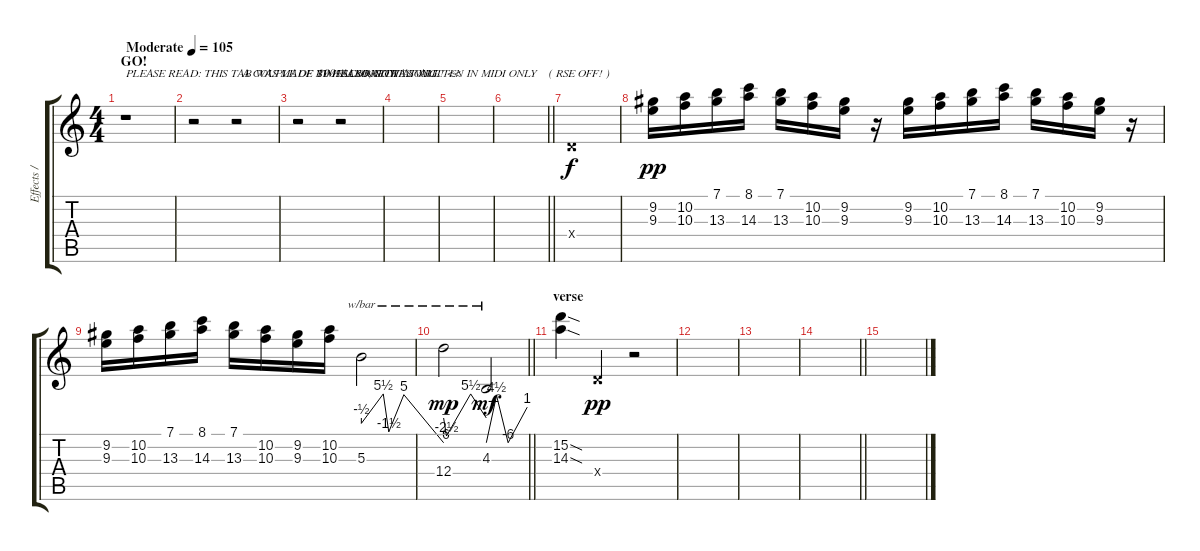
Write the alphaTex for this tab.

\track ("Effects / Guitar Dub" "Effects / ") {instrument acousticguitarsteel}
\staff {score tabs}
\tuning (E4 B3 G3 D3 A2 E2) {hide}
\ts (4 4)
\section ("" "GO!")
\tempo (105 "Moderate")
\clef g2
\ks c
r.1{txt "PLEASE READ: THIS TAB WAS MADE BY HEARING THE SONG" dy f instrument acousticguitarsteel} |
r.2{txt "                A COUPLE OF TIMES.. >> NOT "} r.2{txt "                           100% CORRECT AT ALL! <<"} |
r.2 r.2{txt "ALSO, IT WAS WRITTEN IN MIDI ONLY    ( RSE OFF! )"} |
|
|
\barLineRight lightlight
|
\section ("" "")
0.4{x}.1 |
(9.2 9.3).16{dy pp instrument dulcimer} (10.2 10.3).16 (7.1 13.3).16 (8.1 14.3).16 (7.1 13.3).16 (10.2 10.3).16 (9.2 9.3).16 r.16 (9.2 9.3).16 (10.2 10.3).16 (7.1 13.3).16 (8.1 14.3).16 (7.1 13.3).16 (10.2 10.3).16 (9.2 9.3).16 r.16 |
(9.2 9.3).16 (10.2 10.3).16 (7.1 13.3).16 (8.1 14.3).16 (7.1 13.3).16 (10.2 10.3).16 (9.2 9.3).16 (10.2 10.3).16 5.3.2{tbe (custom default 0 -2 16 22 20 -6 31 20 60 -24) instrument lead8bassandlead} |
\barLineRight lightlight
12.4.2{tbe (custom default 0 0 4 -10 38 22 60 0) dy mp instrument lead8bassandlead} 4.3.2{tbe (custom default 0 -24 15 18 32 -24 60 4) dy mf} |
\section ("" "verse")
(15.2{sod} 14.3{sod}).4{instrument acousticguitarsteel} 0.4{x}.4{dy pp} r.2 |
|
|
\barLineRight lightlight
|
\section ("" "")
